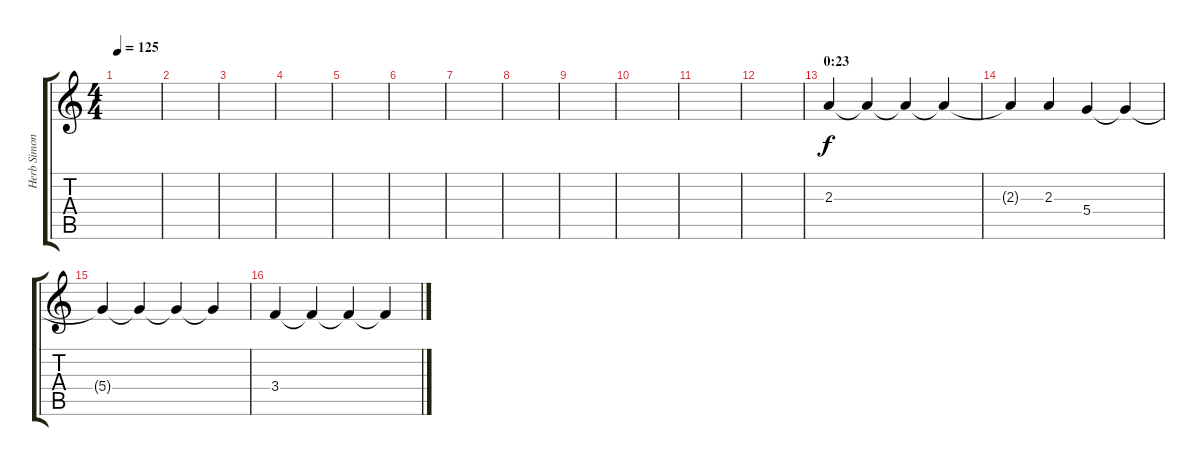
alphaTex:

\track ("Herb Simonsen (Guitar)" "Herb Simon") {instrument distortionguitar}
\staff {score tabs}
\tuning (E4 B3 G3 D3 A2 E2) {hide}
\ts (4 4)
\tempo 125
\clef g2
\ks c
|
|
|
|
|
|
|
|
|
|
|
|
\section ("" "0:23")
2.3.4 2.3{t}.4 2.3{t}.4 2.3{t}.4 |
2.3{t}.4 2.3.4 5.4.4 5.4{t}.4 |
5.4{t}.4 5.4{t}.4 5.4{t}.4 5.4{t}.4 |
3.4.4 3.4{t}.4 3.4{t}.4 3.4{t}.4
